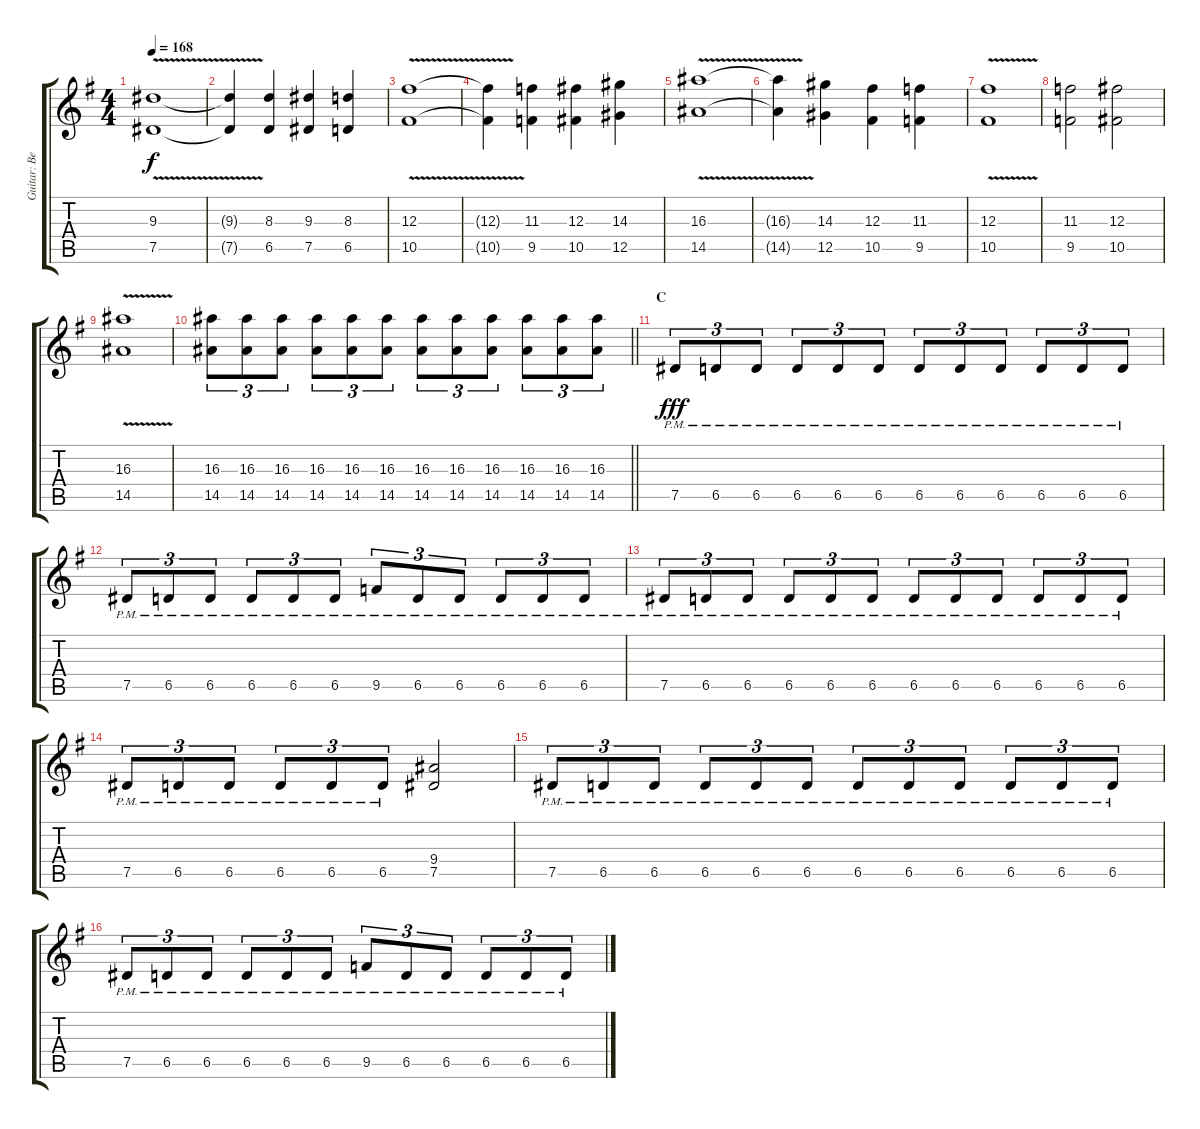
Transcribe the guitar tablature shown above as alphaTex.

\track ("Guitar: Ben" "Guitar: Be") {instrument distortionguitar}
\staff {score tabs}
\tuning (Eb4 Bb3 Gb3 Db3 Ab2 Eb2) {hide}
\ts (4 4)
\tempo 168
\clef g2
\ks g
(9.3{v} 7.5{v}).1{dy f} |
(9.3{t} 7.5{t}).4 (8.3 6.5).4 (9.3 7.5).4 (8.3 6.5).4 |
(12.3{v} 10.5{v}).1 |
(12.3{t} 10.5{t}).4 (11.3 9.5).4 (12.3 10.5).4 (14.3 12.5).4 |
(16.3{v} 14.5{v}).1 |
(16.3{t} 14.5{t}).4 (14.3 12.5).4 (12.3 10.5).4 (11.3 9.5).4 |
(12.3{v} 10.5{v}).1 |
(11.3 9.5).2 (12.3 10.5).2 |
(16.3{v} 14.5{v}).1 |
\barLineRight lightlight
(16.3 14.5).8{tu (3 2)} (16.3 14.5).8{tu (3 2)} (16.3 14.5).8{tu (3 2)} (16.3 14.5).8{tu (3 2)} (16.3 14.5).8{tu (3 2)} (16.3 14.5).8{tu (3 2)} (16.3 14.5).8{tu (3 2)} (16.3 14.5).8{tu (3 2)} (16.3 14.5).8{tu (3 2)} (16.3 14.5).8{tu (3 2)} (16.3 14.5).8{tu (3 2)} (16.3 14.5).8{tu (3 2)} |
\section ("" "C")
7.5{pm}.8{tu (3 2) dy fff} 6.5{pm}.8{tu (3 2)} 6.5{pm}.8{tu (3 2)} 6.5{pm}.8{tu (3 2)} 6.5{pm}.8{tu (3 2)} 6.5{pm}.8{tu (3 2)} 6.5{pm}.8{tu (3 2)} 6.5{pm}.8{tu (3 2)} 6.5{pm}.8{tu (3 2)} 6.5{pm}.8{tu (3 2)} 6.5{pm}.8{tu (3 2)} 6.5{pm}.8{tu (3 2)} |
7.5{pm}.8{tu (3 2)} 6.5{pm}.8{tu (3 2)} 6.5{pm}.8{tu (3 2)} 6.5{pm}.8{tu (3 2)} 6.5{pm}.8{tu (3 2)} 6.5{pm}.8{tu (3 2)} 9.5{pm}.8{tu (3 2)} 6.5{pm}.8{tu (3 2)} 6.5{pm}.8{tu (3 2)} 6.5{pm}.8{tu (3 2)} 6.5{pm}.8{tu (3 2)} 6.5{pm}.8{tu (3 2)} |
7.5{pm}.8{tu (3 2)} 6.5{pm}.8{tu (3 2)} 6.5{pm}.8{tu (3 2)} 6.5{pm}.8{tu (3 2)} 6.5{pm}.8{tu (3 2)} 6.5{pm}.8{tu (3 2)} 6.5{pm}.8{tu (3 2)} 6.5{pm}.8{tu (3 2)} 6.5{pm}.8{tu (3 2)} 6.5{pm}.8{tu (3 2)} 6.5{pm}.8{tu (3 2)} 6.5{pm}.8{tu (3 2)} |
7.5{pm}.8{tu (3 2)} 6.5{pm}.8{tu (3 2)} 6.5{pm}.8{tu (3 2)} 6.5{pm}.8{tu (3 2)} 6.5{pm}.8{tu (3 2)} 6.5{pm}.8{tu (3 2)} (9.4 7.5).2 |
7.5{pm}.8{tu (3 2)} 6.5{pm}.8{tu (3 2)} 6.5{pm}.8{tu (3 2)} 6.5{pm}.8{tu (3 2)} 6.5{pm}.8{tu (3 2)} 6.5{pm}.8{tu (3 2)} 6.5{pm}.8{tu (3 2)} 6.5{pm}.8{tu (3 2)} 6.5{pm}.8{tu (3 2)} 6.5{pm}.8{tu (3 2)} 6.5{pm}.8{tu (3 2)} 6.5{pm}.8{tu (3 2)} |
7.5{pm}.8{tu (3 2)} 6.5{pm}.8{tu (3 2)} 6.5{pm}.8{tu (3 2)} 6.5{pm}.8{tu (3 2)} 6.5{pm}.8{tu (3 2)} 6.5{pm}.8{tu (3 2)} 9.5{pm}.8{tu (3 2)} 6.5{pm}.8{tu (3 2)} 6.5{pm}.8{tu (3 2)} 6.5{pm}.8{tu (3 2)} 6.5{pm}.8{tu (3 2)} 6.5{pm}.8{tu (3 2)}
